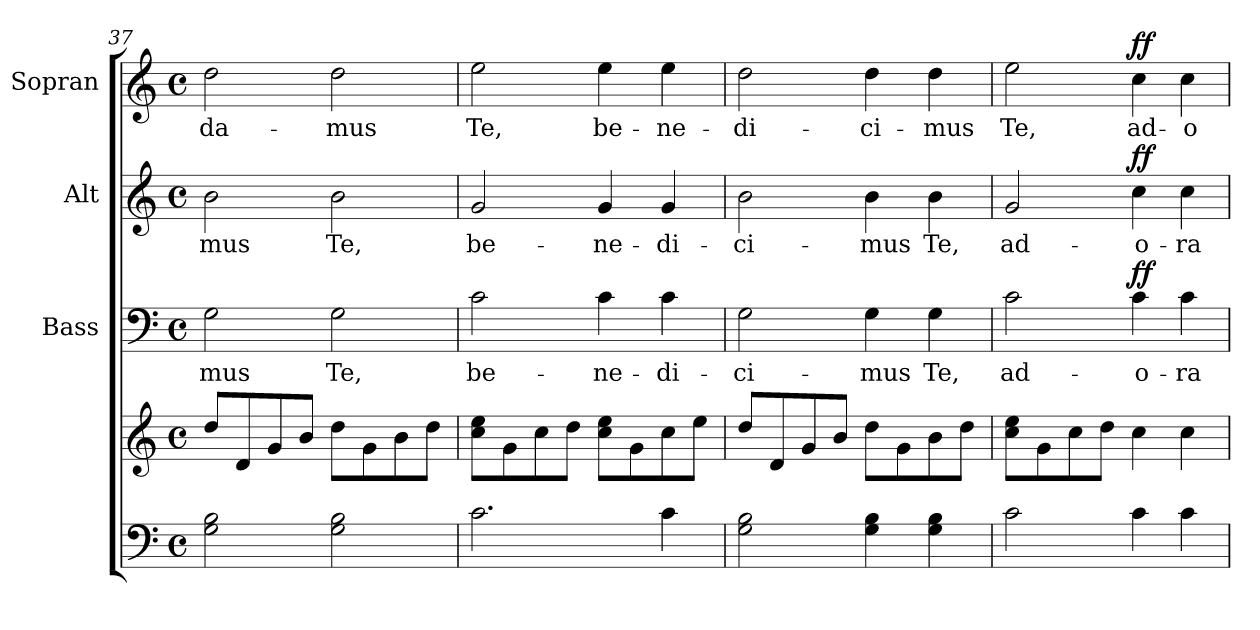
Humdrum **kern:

**kern	**kern	**kern	**text	**dynam	**kern	**text	**dynam	**kern	**text	**dynam
*part4	*part4	*part3	*part3	*part3	*part2	*part2	*part2	*part1	*part1	*part1
*staff5	*staff4	*staff3	*staff3	*staff3	*staff2	*staff2	*staff2	*staff1	*staff1	*staff1
*	*	*I"Bass	*	*	*I"Alt	*	*	*I"Sopran	*	*
*	*	*I'B.	*	*	*I'A.	*	*	*I'S.	*	*
*clefF4	*clefG2	*clefF4	*	*	*clefG2	*	*	*clefG2	*	*
*k[]	*k[]	*k[]	*	*	*k[]	*	*	*k[]	*	*
*C:	*C:	*C:	*	*	*C:	*	*	*C:	*	*
*M4/4	*M4/4	*M4/4	*	*	*M4/4	*	*	*M4/4	*	*
*met(c)	*met(c)	*met(c)	*	*	*met(c)	*	*	*met(c)	*	*
=37	=37	=37	=37	=37	=37	=37	=37	=37	=37	=37
!	!	!	!LO:LY:b	!	!	!LO:LY:b	!	!	!LO:LY:b	!
2G\ 2B\	8dd/L	2G\	-mus	.	2b\	-mus	.	2dd\	-da-	.
.	8d/	.	.	.	.	.	.	.	.	.
.	8g/	.	.	.	.	.	.	.	.	.
.	8b/J	.	.	.	.	.	.	.	.	.
!	!	!	!LO:LY:b	!	!	!LO:LY:b	!	!	!LO:LY:b	!
2G\ 2B\	8dd\L	2G\	Te,	.	2b\	Te,	.	2dd\	-mus	.
.	8g\	.	.	.	.	.	.	.	.	.
.	8b\	.	.	.	.	.	.	.	.	.
.	8dd\J	.	.	.	.	.	.	.	.	.
!!LO:PB:g=z
=38	=38	=38	=38	=38	=38	=38	=38	=38	=38	=38
!	!	!	!LO:LY:b	!	!	!LO:LY:b	!	!	!LO:LY:b	!
2.c\	8cc\ 8ee\L	2c\	be-	.	2g/	be-	.	2ee\	Te,	.
.	8g\	.	.	.	.	.	.	.	.	.
.	8cc\	.	.	.	.	.	.	.	.	.
.	8dd\J	.	.	.	.	.	.	.	.	.
!	!	!	!LO:LY:b	!	!	!LO:LY:b	!	!	!LO:LY:b	!
.	8cc\ 8ee\L	4c\	-ne-	.	4g/	-ne-	.	4ee\	be-	.
.	8g\	.	.	.	.	.	.	.	.	.
!	!	!	!LO:LY:b	!	!	!LO:LY:b	!	!	!LO:LY:b	!
4c\	8cc\	4c\	-di-	.	4g/	-di-	.	4ee\	-ne-	.
.	8ee\J	.	.	.	.	.	.	.	.	.
=39	=39	=39	=39	=39	=39	=39	=39	=39	=39	=39
!	!	!	!LO:LY:b	!	!	!LO:LY:b	!	!	!LO:LY:b	!
2G\ 2B\	8dd/L	2G\	-ci-	.	2b\	-ci-	.	2dd\	-di-	.
.	8d/	.	.	.	.	.	.	.	.	.
.	8g/	.	.	.	.	.	.	.	.	.
.	8b/J	.	.	.	.	.	.	.	.	.
!	!	!	!LO:LY:b	!	!	!LO:LY:b	!	!	!LO:LY:b	!
4G\ 4B\	8dd\L	4G\	-mus	.	4b\	-mus	.	4dd\	-ci-	.
.	8g\	.	.	.	.	.	.	.	.	.
!	!	!	!LO:LY:b	!	!	!LO:LY:b	!	!	!LO:LY:b	!
4G\ 4B\	8b\	4G\	Te,	.	4b\	Te,	.	4dd\	-mus	.
.	8dd\J	.	.	.	.	.	.	.	.	.
=40	=40	=40	=40	=40	=40	=40	=40	=40	=40	=40
!	!	!	!LO:LY:b	!	!	!LO:LY:b	!	!	!LO:LY:b	!
2c\	8cc\ 8ee\L	2c\	ad-	.	2g/	ad-	.	2ee\	Te,	.
.	8g\	.	.	.	.	.	.	.	.	.
.	8cc\	.	.	.	.	.	.	.	.	.
.	8dd\J	.	.	.	.	.	.	.	.	.
!	!	!	!LO:LY:b	!LO:DY:a	!	!LO:LY:b	!LO:DY:a	!	!LO:LY:b	!LO:DY:a
4c\	4cc\	4c\	-o-	ff	4cc\	-o-	ff	4cc\	ad-	ff
!	!	!	!LO:LY:b	!	!	!LO:LY:b	!	!	!LO:LY:b	!
4c\	4cc\	4c\	-ra-	.	4cc\	-ra-	.	4cc\	-o-	.
=	=	=	=	=	=	=	=	=	=	=
*-	*-	*-	*-	*-	*-	*-	*-	*-	*-	*-
